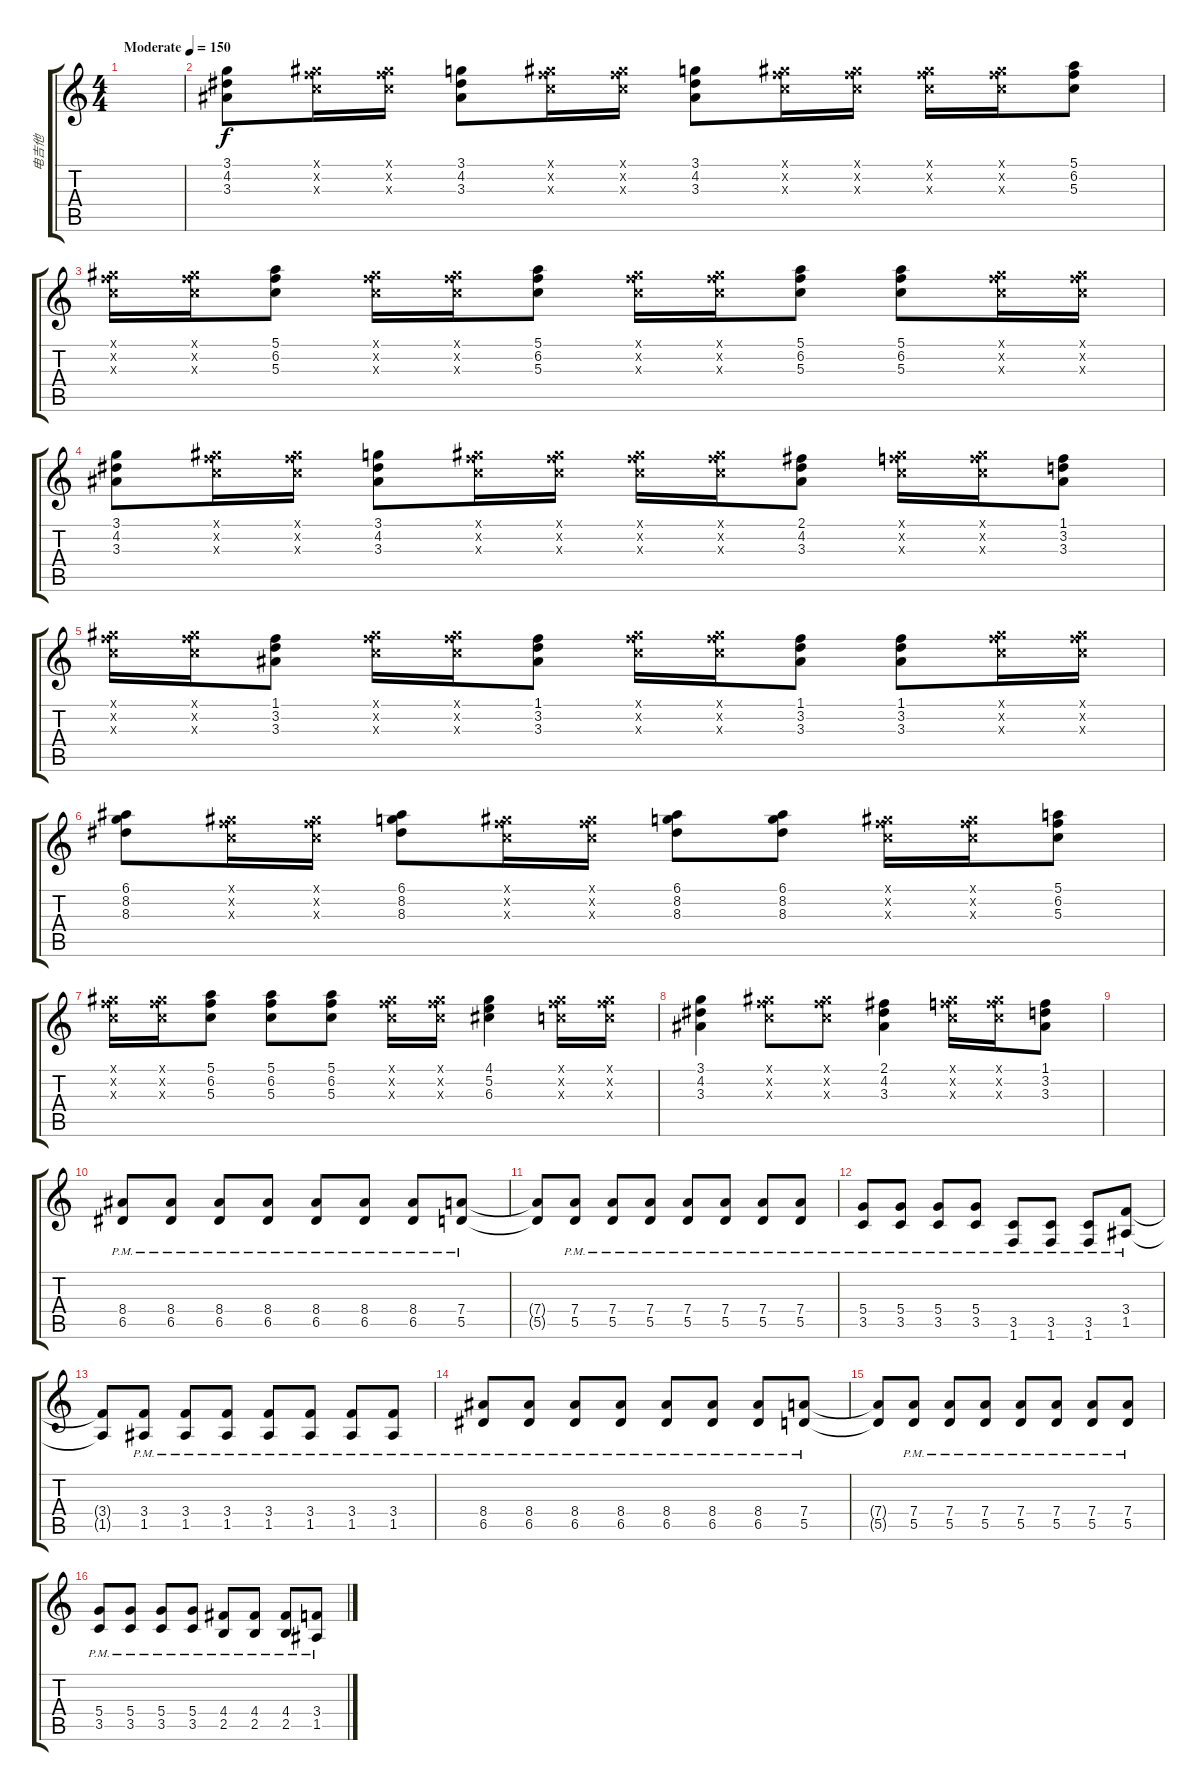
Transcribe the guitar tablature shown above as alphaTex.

\track ("电吉他" "电吉他") {instrument overdrivenguitar}
\staff {score tabs}
\tuning (E4 B3 G3 D3 A2 E2) {hide}
\ts (4 4)
\tempo (150 "Moderate")
\clef g2
\ks c
|
(3.1 4.2 3.3).8{volume 8} (4.1{x} 6.2{x} 5.3{x}).16 (4.1{x} 6.2{x} 5.3{x}).16 (3.1 4.2 3.3).8 (4.1{x} 6.2{x} 5.3{x}).16 (4.1{x} 6.2{x} 5.3{x}).16 (3.1 4.2 3.3).8 (4.1{x} 6.2{x} 5.3{x}).16 (4.1{x} 6.2{x} 5.3{x}).16 (4.1{x} 6.2{x} 5.3{x}).16 (4.1{x} 6.2{x} 5.3{x}).16 (5.1 6.2 5.3).8 |
(4.1{x} 6.2{x} 5.3{x}).16 (4.1{x} 6.2{x} 5.3{x}).16 (5.1 6.2 5.3).8 (4.1{x} 6.2{x} 5.3{x}).16 (4.1{x} 6.2{x} 5.3{x}).16 (5.1 6.2 5.3).8 (4.1{x} 6.2{x} 5.3{x}).16 (4.1{x} 6.2{x} 5.3{x}).16 (5.1 6.2 5.3).8 (5.1 6.2 5.3).8 (4.1{x} 6.2{x} 5.3{x}).16 (4.1{x} 6.2{x} 5.3{x}).16 |
(3.1 4.2 3.3).8 (4.1{x} 6.2{x} 5.3{x}).16 (4.1{x} 6.2{x} 5.3{x}).16 (3.1 4.2 3.3).8 (4.1{x} 6.2{x} 5.3{x}).16 (4.1{x} 6.2{x} 5.3{x}).16 (4.1{x} 6.2{x} 5.3{x}).16 (4.1{x} 6.2{x} 5.3{x}).16 (2.1 4.2 3.3).8 (4.1{x} 6.2{x} 5.3{x}).16 (4.1{x} 6.2{x} 5.3{x}).16 (1.1 3.2 3.3).8 |
(4.1{x} 6.2{x} 5.3{x}).16 (4.1{x} 6.2{x} 5.3{x}).16 (1.1 3.2 3.3).8 (4.1{x} 6.2{x} 5.3{x}).16 (4.1{x} 6.2{x} 5.3{x}).16 (1.1 3.2 3.3).8 (4.1{x} 6.2{x} 5.3{x}).16 (4.1{x} 6.2{x} 5.3{x}).16 (1.1 3.2 3.3).8 (1.1 3.2 3.3).8 (4.1{x} 6.2{x} 5.3{x}).16 (4.1{x} 6.2{x} 5.3{x}).16 |
(6.1 8.2 8.3).8 (4.1{x} 6.2{x} 5.3{x}).16 (4.1{x} 6.2{x} 5.3{x}).16 (6.1 8.2 8.3).8 (4.1{x} 6.2{x} 5.3{x}).16 (4.1{x} 6.2{x} 5.3{x}).16 (6.1 8.2 8.3).8 (6.1 8.2 8.3).8 (4.1{x} 6.2{x} 5.3{x}).16 (4.1{x} 6.2{x} 5.3{x}).16 (5.1 6.2 5.3).8 |
(4.1{x} 6.2{x} 5.3{x}).16 (4.1{x} 6.2{x} 5.3{x}).16 (5.1 6.2 5.3).8 (5.1 6.2 5.3).8 (5.1 6.2 5.3).8 (4.1{x} 6.2{x} 5.3{x}).16 (4.1{x} 6.2{x} 5.3{x}).16 (4.1 5.2 6.3).4 (4.1{x} 6.2{x} 5.3{x}).16 (4.1{x} 6.2{x} 5.3{x}).16 |
(3.1 4.2 3.3).4 (4.1{x} 6.2{x} 5.3{x}).8 (4.1{x} 6.2{x} 5.3{x}).8 (2.1 4.2 3.3).4 (4.1{x} 6.2{x} 5.3{x}).16 (4.1{x} 6.2{x} 5.3{x}).16 (1.1 3.2 3.3).8 |
|
(8.4{pm} 6.5{pm}).8{volume 11 instrument electricguitarmuted} (8.4{pm} 6.5{pm}).8 (8.4{pm} 6.5{pm}).8 (8.4{pm} 6.5{pm}).8 (8.4{pm} 6.5{pm}).8 (8.4{pm} 6.5{pm}).8 (8.4{pm} 6.5{pm}).8 (7.4{pm} 5.5{pm}).8 |
(7.4{t} 5.5{t}).8 (7.4{pm} 5.5{pm}).8 (7.4{pm} 5.5{pm}).8 (7.4{pm} 5.5{pm}).8 (7.4{pm} 5.5{pm}).8 (7.4{pm} 5.5{pm}).8 (7.4{pm} 5.5{pm}).8 (7.4{pm} 5.5{pm}).8 |
(5.4{pm} 3.5{pm}).8 (5.4{pm} 3.5{pm}).8 (5.4{pm} 3.5{pm}).8 (5.4{pm} 3.5{pm}).8 (3.5{pm} 1.6{pm}).8 (3.5{pm} 1.6{pm}).8 (3.5{pm} 1.6{pm}).8 (3.4{pm} 1.5{pm}).8 |
(3.4{t} 1.5{t}).8 (3.4{pm} 1.5{pm}).8 (3.4{pm} 1.5{pm}).8 (3.4{pm} 1.5{pm}).8 (3.4{pm} 1.5{pm}).8 (3.4{pm} 1.5{pm}).8 (3.4{pm} 1.5{pm}).8 (3.4{pm} 1.5{pm}).8 |
(8.4{pm} 6.5{pm}).8 (8.4{pm} 6.5{pm}).8 (8.4{pm} 6.5{pm}).8 (8.4{pm} 6.5{pm}).8 (8.4{pm} 6.5{pm}).8 (8.4{pm} 6.5{pm}).8 (8.4{pm} 6.5{pm}).8 (7.4{pm} 5.5{pm}).8 |
(7.4{t} 5.5{t}).8 (7.4{pm} 5.5{pm}).8 (7.4{pm} 5.5{pm}).8 (7.4{pm} 5.5{pm}).8 (7.4{pm} 5.5{pm}).8 (7.4{pm} 5.5{pm}).8 (7.4{pm} 5.5{pm}).8 (7.4{pm} 5.5{pm}).8 |
(5.4{pm} 3.5{pm}).8 (5.4{pm} 3.5{pm}).8 (5.4{pm} 3.5{pm}).8 (5.4{pm} 3.5{pm}).8 (4.4 2.5{pm}).8 (4.4 2.5{pm}).8 (4.4 2.5{pm}).8 (3.4{pm} 1.5{pm}).8
